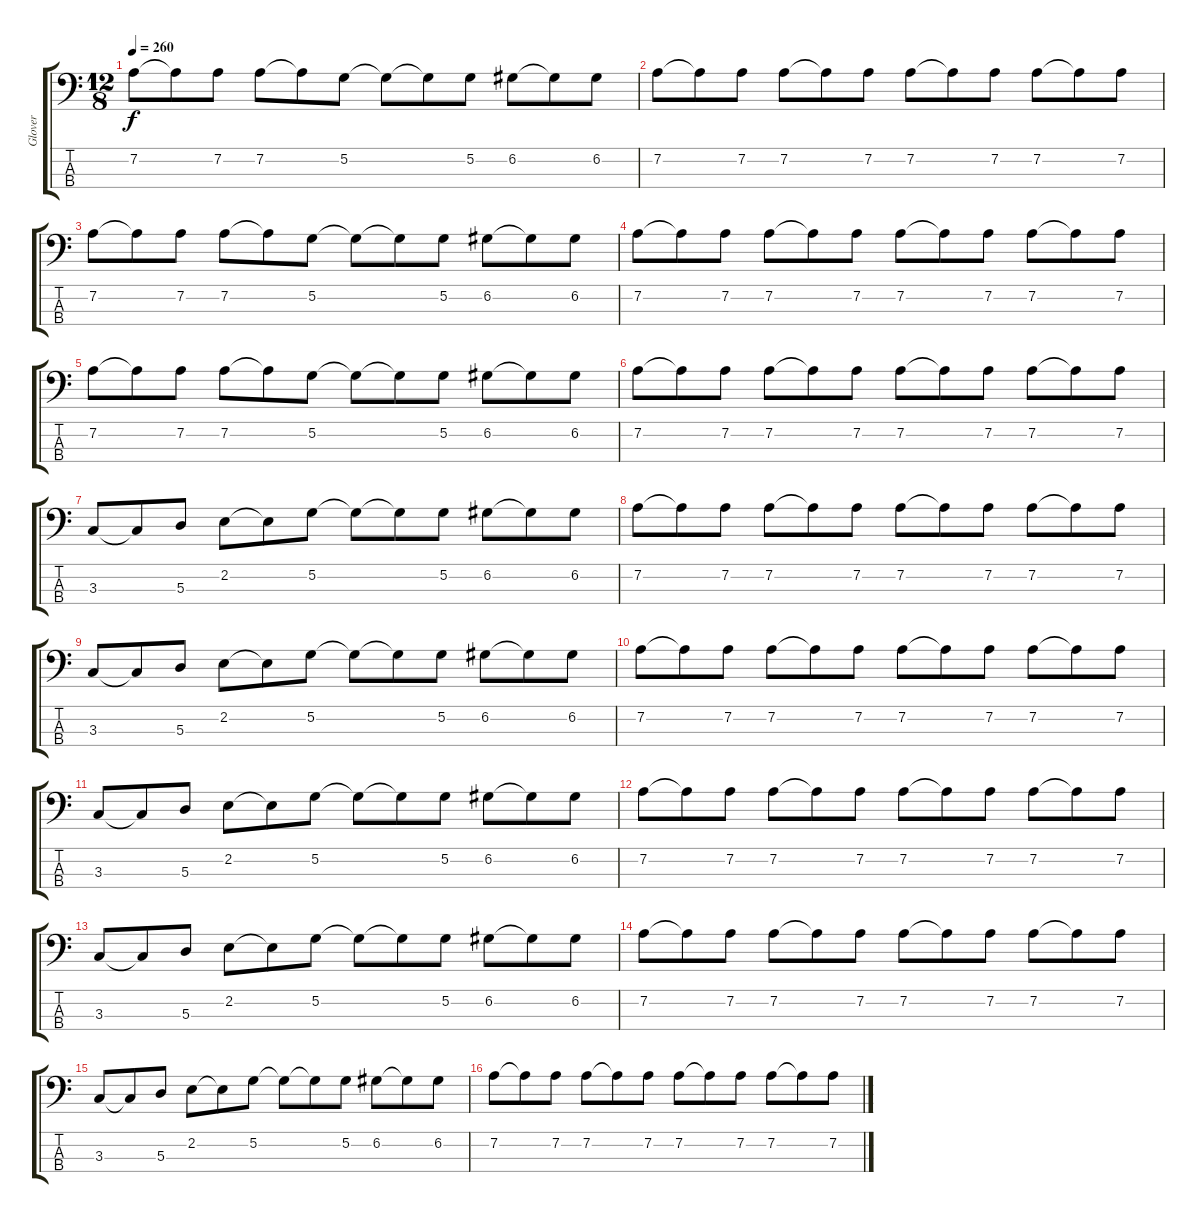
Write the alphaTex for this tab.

\track ("Glover" "Glover") {instrument electricbassfinger}
\staff {score tabs}
\tuning (G2 D2 A1 E1) {hide}
\ts (12 8)
\tempo 260
\clef f4
\ks c
7.2.8{dy f} 7.2{t}.8 7.2.8 7.2.8 7.2{t}.8 5.2.8 5.2{t}.8 5.2{t}.8 5.2.8 6.2.8 6.2{t}.8 6.2.8 |
7.2.8 7.2{t}.8 7.2.8 7.2.8 7.2{t}.8 7.2.8 7.2.8 7.2{t}.8 7.2.8 7.2.8 7.2{t}.8 7.2.8 |
7.2.8 7.2{t}.8 7.2.8 7.2.8 7.2{t}.8 5.2.8 5.2{t}.8 5.2{t}.8 5.2.8 6.2.8 6.2{t}.8 6.2.8 |
7.2.8 7.2{t}.8 7.2.8 7.2.8 7.2{t}.8 7.2.8 7.2.8 7.2{t}.8 7.2.8 7.2.8 7.2{t}.8 7.2.8 |
7.2.8 7.2{t}.8 7.2.8 7.2.8 7.2{t}.8 5.2.8 5.2{t}.8 5.2{t}.8 5.2.8 6.2.8 6.2{t}.8 6.2.8 |
7.2.8 7.2{t}.8 7.2.8 7.2.8 7.2{t}.8 7.2.8 7.2.8 7.2{t}.8 7.2.8 7.2.8 7.2{t}.8 7.2.8 |
3.3.8 3.3{t}.8 5.3.8 2.2.8 2.2{t}.8 5.2.8 5.2{t}.8 5.2{t}.8 5.2.8 6.2.8 6.2{t}.8 6.2.8 |
7.2.8 7.2{t}.8 7.2.8 7.2.8 7.2{t}.8 7.2.8 7.2.8 7.2{t}.8 7.2.8 7.2.8 7.2{t}.8 7.2.8 |
3.3.8 3.3{t}.8 5.3.8 2.2.8 2.2{t}.8 5.2.8 5.2{t}.8 5.2{t}.8 5.2.8 6.2.8 6.2{t}.8 6.2.8 |
7.2.8 7.2{t}.8 7.2.8 7.2.8 7.2{t}.8 7.2.8 7.2.8 7.2{t}.8 7.2.8 7.2.8 7.2{t}.8 7.2.8 |
3.3.8 3.3{t}.8 5.3.8 2.2.8 2.2{t}.8 5.2.8 5.2{t}.8 5.2{t}.8 5.2.8 6.2.8 6.2{t}.8 6.2.8 |
7.2.8 7.2{t}.8 7.2.8 7.2.8 7.2{t}.8 7.2.8 7.2.8 7.2{t}.8 7.2.8 7.2.8 7.2{t}.8 7.2.8 |
3.3.8 3.3{t}.8 5.3.8 2.2.8 2.2{t}.8 5.2.8 5.2{t}.8 5.2{t}.8 5.2.8 6.2.8 6.2{t}.8 6.2.8 |
7.2.8 7.2{t}.8 7.2.8 7.2.8 7.2{t}.8 7.2.8 7.2.8 7.2{t}.8 7.2.8 7.2.8 7.2{t}.8 7.2.8 |
3.3.8 3.3{t}.8 5.3.8 2.2.8 2.2{t}.8 5.2.8 5.2{t}.8 5.2{t}.8 5.2.8 6.2.8 6.2{t}.8 6.2.8 |
7.2.8 7.2{t}.8 7.2.8 7.2.8 7.2{t}.8 7.2.8 7.2.8 7.2{t}.8 7.2.8 7.2.8 7.2{t}.8 7.2.8
